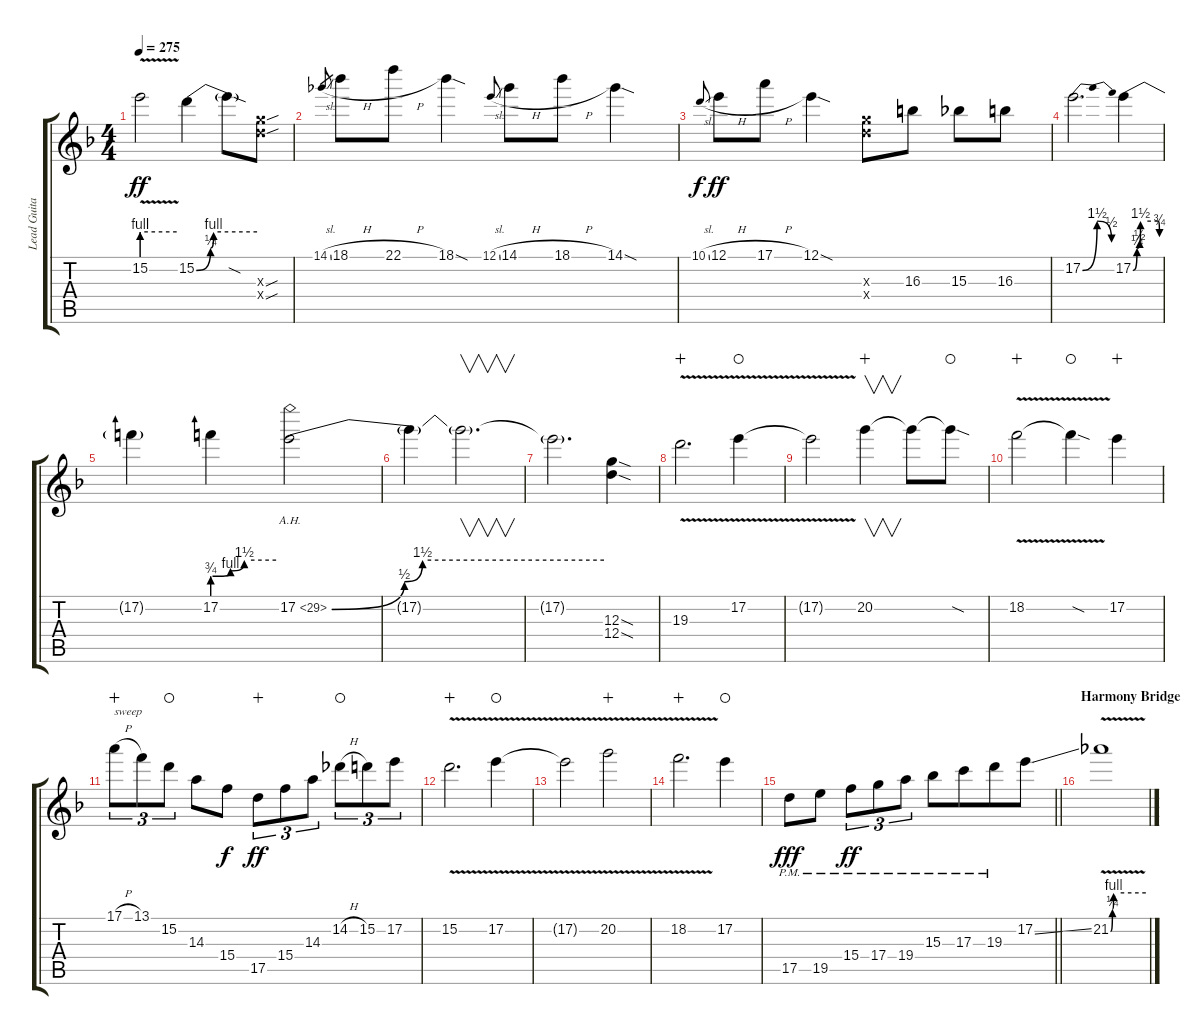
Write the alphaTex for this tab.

\track ("Lead Guitar" "Lead Guita") {instrument distortionguitar}
\staff {score tabs}
\tuning (E4 B3 G3 D3 A2 E2) {hide}
\ts (4 4)
\tempo 275
\clef g2
\ks dminor
15.2{be (hold 0 4 60 4) v t}.2{dy ff} 15.2{be (custom 0 0 14 1 17 4 60 4)}.4 15.2{sod t}.8 (12.3{sou x} 12.4{sou x}).8 |
14.1{sl}.8{gr} 18.1{h}.8 22.1{h}.8 18.1{sod}.4 12.1{sl}.8{gr onbeat} 14.1{h}.8 18.1{h}.8 14.1{sod}.4 |
10.1{sl}.8{gr onbeat dy f} 12.1{h}.8{dy ff} 17.1{h}.8 12.1{sod}.4 (12.3{x} 12.4{x}).8 16.3.8 15.3.8 16.3.8 |
17.2{be (bendrelease 0 0 19 6 58 6 60 2)}.2{d} 17.2{be (custom 0 0 9 1 15 2 17 6 57 6 60 3)}.4 |
17.2{t}.4 17.2{be (custom 0 3 17 4 30 6 60 6)}.4 17.2{be (custom 0 0 16 2 20 6 60 6) ah 12}.2 |
17.2{t}.4 17.2{t}.2{v d} |
17.2{t}.2{d} (12.3{sod} 12.4{sod}).4 |
19.3{v}.2{d wahc} 17.2{v}.4{waho} |
17.2{t}.2 20.2.4{v wahc} 20.2{t}.8 20.2{sod t}.8{waho} |
18.2{v}.2{wahc} 18.2{sod t}.4{waho} 17.2.4{wahc} |
17.1{h}.8{tu (3 2) txt "sweep" wahc} 13.1.8{tu (3 2)} 15.2.8{tu (3 2) waho} 14.3.8 15.4.8{dy f} 17.5.8{tu (3 2) dy ff wahc} 15.4.8{tu (3 2)} 14.3.8{tu (3 2)} 14.2{h}.8{tu (3 2) waho} 15.2.8{tu (3 2)} 17.2.8{tu (3 2)} |
15.2{v}.2{d wahc} 17.2{v}.4{waho} |
17.2{v t}.2 20.2{v}.2{wahc} |
18.2{v}.2{d wahc} 17.2.4{waho} |
\barLineRight lightlight
17.5{pm}.8{dy fff} 19.5{pm}.8 15.4{pm}.8{tu (3 2) dy ff} 17.4{pm}.8{tu (3 2)} 19.4{pm}.8{tu (3 2)} 15.3{pm}.8 17.3{pm}.8{beam merge} 19.3{pm}.8 17.2{ss}.8 |
\section ("" "Harmony Bridge")
21.2{be (custom 0 0 3 1 5 4 60 4) v}.1{volume 7}
